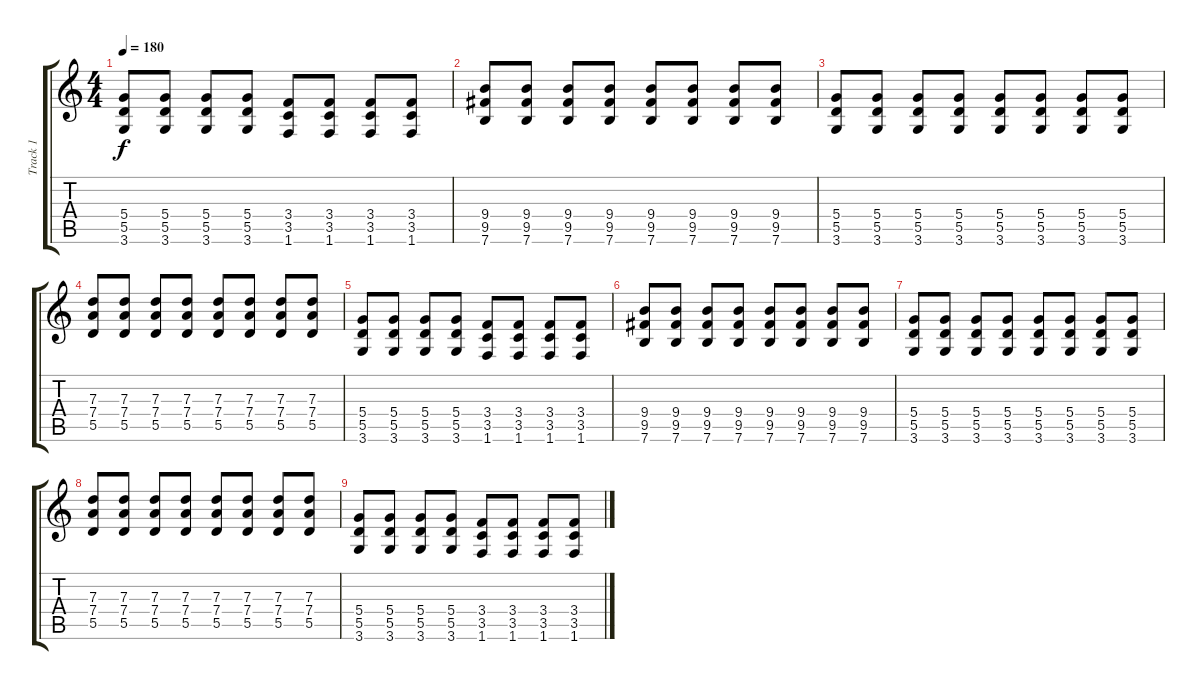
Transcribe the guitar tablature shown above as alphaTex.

\track ("Track 1" "Track 1") {instrument overdrivenguitar}
\staff {score tabs}
\tuning (E4 B3 G3 D3 A2 E2) {hide}
\ts (4 4)
\tempo 180
\clef g2
\ks c
(5.4 5.5 3.6).8{dy f} (5.4 5.5 3.6).8 (5.4 5.5 3.6).8 (5.4 5.5 3.6).8 (3.4 3.5 1.6).8 (3.4 3.5 1.6).8 (3.4 3.5 1.6).8 (3.4 3.5 1.6).8 |
(9.4 9.5 7.6).8 (9.4 9.5 7.6).8 (9.4 9.5 7.6).8 (9.4 9.5 7.6).8 (9.4 9.5 7.6).8 (9.4 9.5 7.6).8 (9.4 9.5 7.6).8 (9.4 9.5 7.6).8 |
(5.4 5.5 3.6).8 (5.4 5.5 3.6).8 (5.4 5.5 3.6).8 (5.4 5.5 3.6).8 (5.4 5.5 3.6).8 (5.4 5.5 3.6).8 (5.4 5.5 3.6).8 (5.4 5.5 3.6).8 |
(7.3 7.4 5.5).8 (7.3 7.4 5.5).8 (7.3 7.4 5.5).8 (7.3 7.4 5.5).8 (7.3 7.4 5.5).8 (7.3 7.4 5.5).8 (7.3 7.4 5.5).8 (7.3 7.4 5.5).8 |
(5.4 5.5 3.6).8 (5.4 5.5 3.6).8 (5.4 5.5 3.6).8 (5.4 5.5 3.6).8 (3.4 3.5 1.6).8 (3.4 3.5 1.6).8 (3.4 3.5 1.6).8 (3.4 3.5 1.6).8 |
(9.4 9.5 7.6).8 (9.4 9.5 7.6).8 (9.4 9.5 7.6).8 (9.4 9.5 7.6).8 (9.4 9.5 7.6).8 (9.4 9.5 7.6).8 (9.4 9.5 7.6).8 (9.4 9.5 7.6).8 |
(5.4 5.5 3.6).8 (5.4 5.5 3.6).8 (5.4 5.5 3.6).8 (5.4 5.5 3.6).8 (5.4 5.5 3.6).8 (5.4 5.5 3.6).8 (5.4 5.5 3.6).8 (5.4 5.5 3.6).8 |
(7.3 7.4 5.5).8 (7.3 7.4 5.5).8 (7.3 7.4 5.5).8 (7.3 7.4 5.5).8 (7.3 7.4 5.5).8 (7.3 7.4 5.5).8 (7.3 7.4 5.5).8 (7.3 7.4 5.5).8 |
(5.4 5.5 3.6).8 (5.4 5.5 3.6).8 (5.4 5.5 3.6).8 (5.4 5.5 3.6).8 (3.4 3.5 1.6).8 (3.4 3.5 1.6).8 (3.4 3.5 1.6).8 (3.4 3.5 1.6).8
